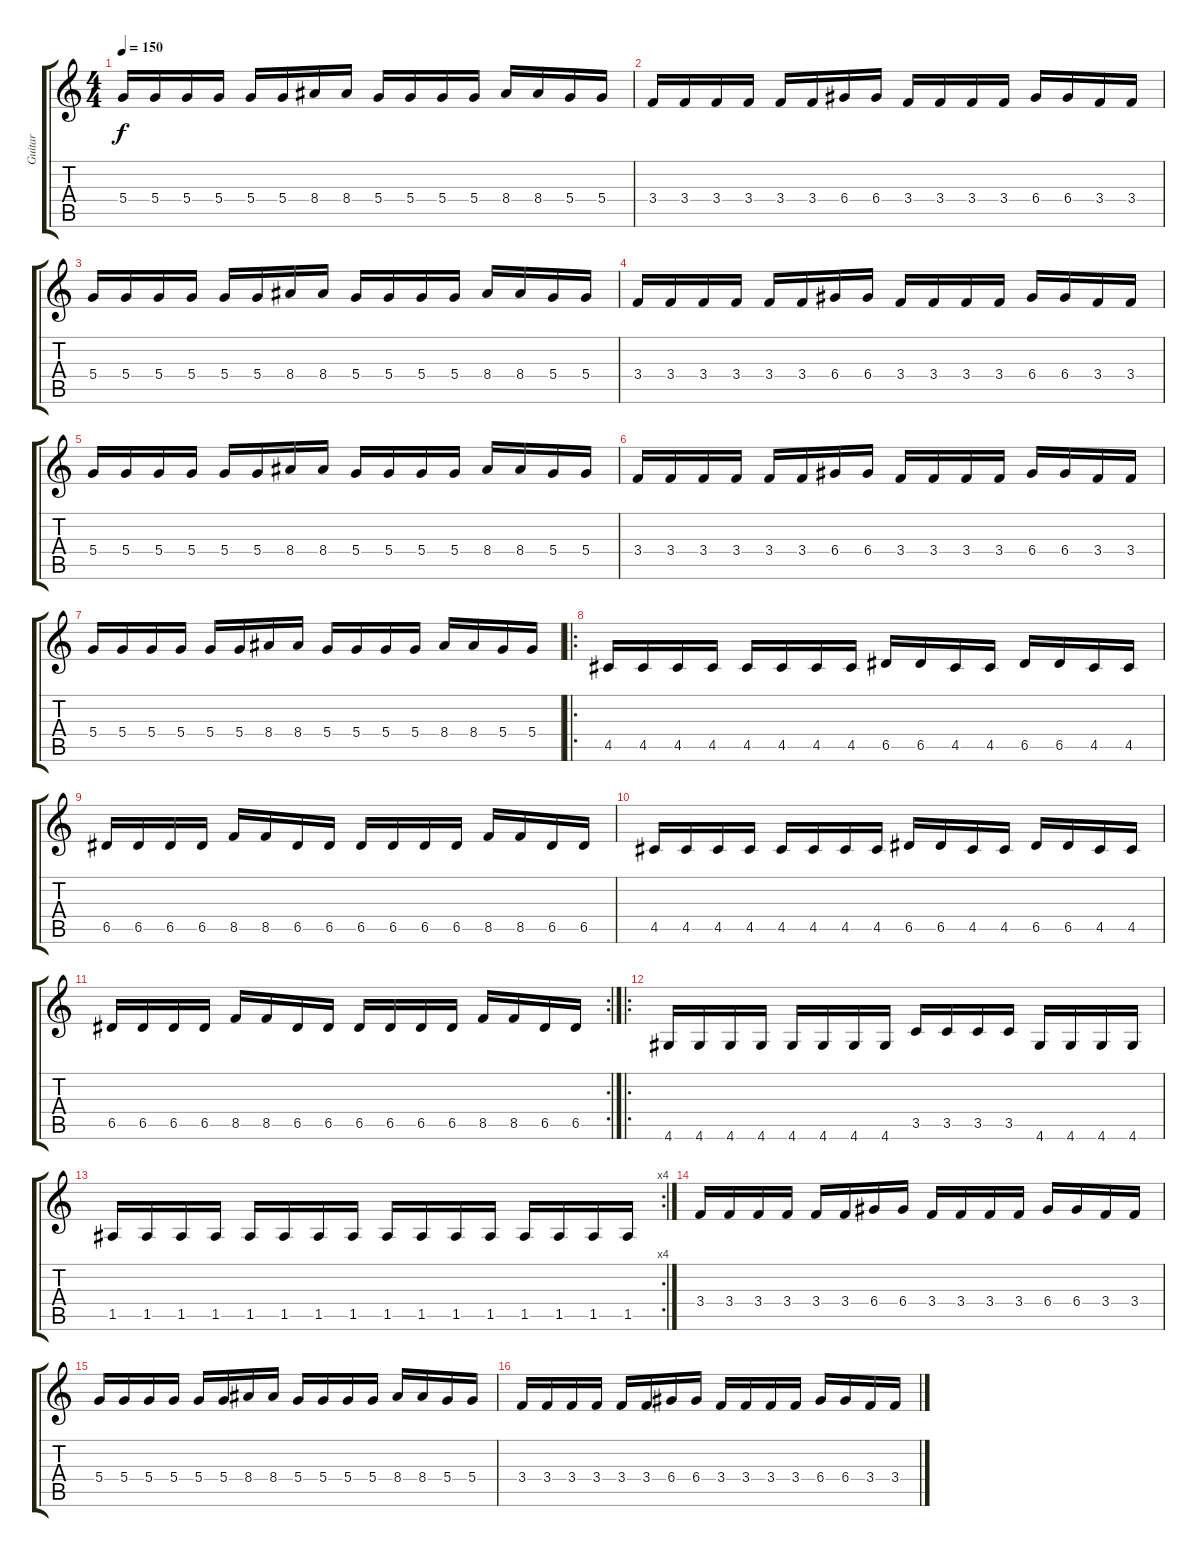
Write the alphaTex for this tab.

\track ("Guitar" "Guitar") {instrument distortionguitar}
\staff {score tabs}
\tuning (E4 B3 G3 D3 A2 E2) {hide}
\ts (4 4)
\tempo 150
\clef g2
\ks c
5.4.16{dy f} 5.4.16 5.4.16 5.4.16 5.4.16 5.4.16 8.4.16 8.4.16 5.4.16 5.4.16 5.4.16 5.4.16 8.4.16 8.4.16 5.4.16 5.4.16 |
3.4.16 3.4.16 3.4.16 3.4.16 3.4.16 3.4.16 6.4.16 6.4.16 3.4.16 3.4.16 3.4.16 3.4.16 6.4.16 6.4.16 3.4.16 3.4.16 |
5.4.16 5.4.16 5.4.16 5.4.16 5.4.16 5.4.16 8.4.16 8.4.16 5.4.16 5.4.16 5.4.16 5.4.16 8.4.16 8.4.16 5.4.16 5.4.16 |
3.4.16 3.4.16 3.4.16 3.4.16 3.4.16 3.4.16 6.4.16 6.4.16 3.4.16 3.4.16 3.4.16 3.4.16 6.4.16 6.4.16 3.4.16 3.4.16 |
5.4.16 5.4.16 5.4.16 5.4.16 5.4.16 5.4.16 8.4.16 8.4.16 5.4.16 5.4.16 5.4.16 5.4.16 8.4.16 8.4.16 5.4.16 5.4.16 |
3.4.16 3.4.16 3.4.16 3.4.16 3.4.16 3.4.16 6.4.16 6.4.16 3.4.16 3.4.16 3.4.16 3.4.16 6.4.16 6.4.16 3.4.16 3.4.16 |
5.4.16 5.4.16 5.4.16 5.4.16 5.4.16 5.4.16 8.4.16 8.4.16 5.4.16 5.4.16 5.4.16 5.4.16 8.4.16 8.4.16 5.4.16 5.4.16 |
\ro
4.5.16 4.5.16 4.5.16 4.5.16 4.5.16 4.5.16 4.5.16 4.5.16 6.5.16 6.5.16 4.5.16 4.5.16 6.5.16 6.5.16 4.5.16 4.5.16 |
6.5.16 6.5.16 6.5.16 6.5.16 8.5.16 8.5.16 6.5.16 6.5.16 6.5.16 6.5.16 6.5.16 6.5.16 8.5.16 8.5.16 6.5.16 6.5.16 |
4.5.16 4.5.16 4.5.16 4.5.16 4.5.16 4.5.16 4.5.16 4.5.16 6.5.16 6.5.16 4.5.16 4.5.16 6.5.16 6.5.16 4.5.16 4.5.16 |
\rc 2
6.5.16 6.5.16 6.5.16 6.5.16 8.5.16 8.5.16 6.5.16 6.5.16 6.5.16 6.5.16 6.5.16 6.5.16 8.5.16 8.5.16 6.5.16 6.5.16 |
\ro
4.6.16 4.6.16 4.6.16 4.6.16 4.6.16 4.6.16 4.6.16 4.6.16 3.5.16 3.5.16 3.5.16 3.5.16 4.6.16 4.6.16 4.6.16 4.6.16 |
\rc 4
1.5.16 1.5.16 1.5.16 1.5.16 1.5.16 1.5.16 1.5.16 1.5.16 1.5.16 1.5.16 1.5.16 1.5.16 1.5.16 1.5.16 1.5.16 1.5.16 |
3.4.16 3.4.16 3.4.16 3.4.16 3.4.16 3.4.16 6.4.16 6.4.16 3.4.16 3.4.16 3.4.16 3.4.16 6.4.16 6.4.16 3.4.16 3.4.16 |
5.4.16 5.4.16 5.4.16 5.4.16 5.4.16 5.4.16 8.4.16 8.4.16 5.4.16 5.4.16 5.4.16 5.4.16 8.4.16 8.4.16 5.4.16 5.4.16 |
3.4.16 3.4.16 3.4.16 3.4.16 3.4.16 3.4.16 6.4.16 6.4.16 3.4.16 3.4.16 3.4.16 3.4.16 6.4.16 6.4.16 3.4.16 3.4.16
